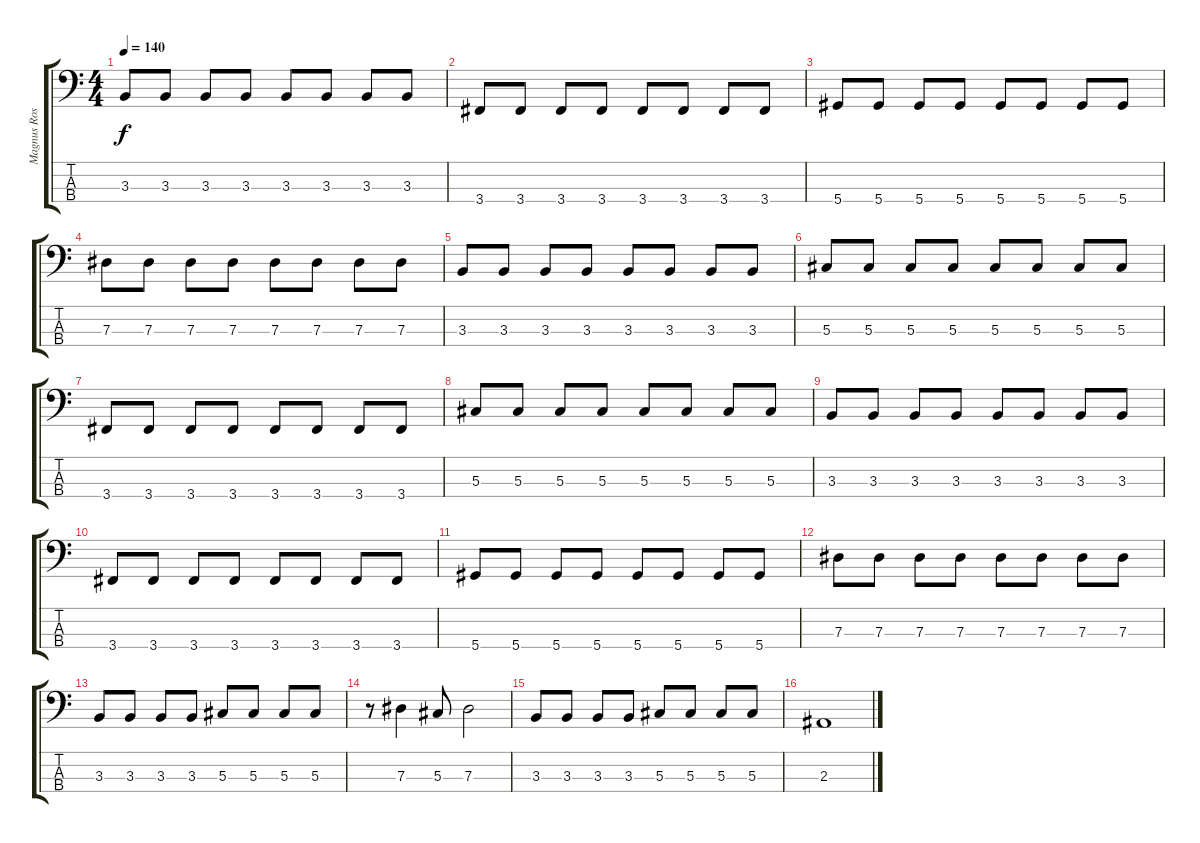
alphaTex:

\track ("Magnus Rosén :: Bass" "Magnus Ros") {instrument electricbassfinger}
\staff {score tabs}
\tuning (Gb2 Db2 Ab1 Eb1) {hide}
\ts (4 4)
\tempo 140
\clef f4
\ks c
3.3.8{dy f} 3.3.8 3.3.8 3.3.8 3.3.8 3.3.8 3.3.8 3.3.8 |
3.4.8 3.4.8 3.4.8 3.4.8 3.4.8 3.4.8 3.4.8 3.4.8 |
5.4.8 5.4.8 5.4.8 5.4.8 5.4.8 5.4.8 5.4.8 5.4.8 |
7.3.8 7.3.8 7.3.8 7.3.8 7.3.8 7.3.8 7.3.8 7.3.8 |
3.3.8 3.3.8 3.3.8 3.3.8 3.3.8 3.3.8 3.3.8 3.3.8 |
5.3.8 5.3.8 5.3.8 5.3.8 5.3.8 5.3.8 5.3.8 5.3.8 |
3.4.8 3.4.8 3.4.8 3.4.8 3.4.8 3.4.8 3.4.8 3.4.8 |
5.3.8 5.3.8 5.3.8 5.3.8 5.3.8 5.3.8 5.3.8 5.3.8 |
3.3.8 3.3.8 3.3.8 3.3.8 3.3.8 3.3.8 3.3.8 3.3.8 |
3.4.8 3.4.8 3.4.8 3.4.8 3.4.8 3.4.8 3.4.8 3.4.8 |
5.4.8 5.4.8 5.4.8 5.4.8 5.4.8 5.4.8 5.4.8 5.4.8 |
7.3.8 7.3.8 7.3.8 7.3.8 7.3.8 7.3.8 7.3.8 7.3.8 |
3.3.8 3.3.8 3.3.8 3.3.8 5.3.8 5.3.8 5.3.8 5.3.8 |
r.8 7.3.4 5.3.8 7.3.2 |
3.3.8 3.3.8 3.3.8 3.3.8 5.3.8 5.3.8 5.3.8 5.3.8 |
2.3.1
